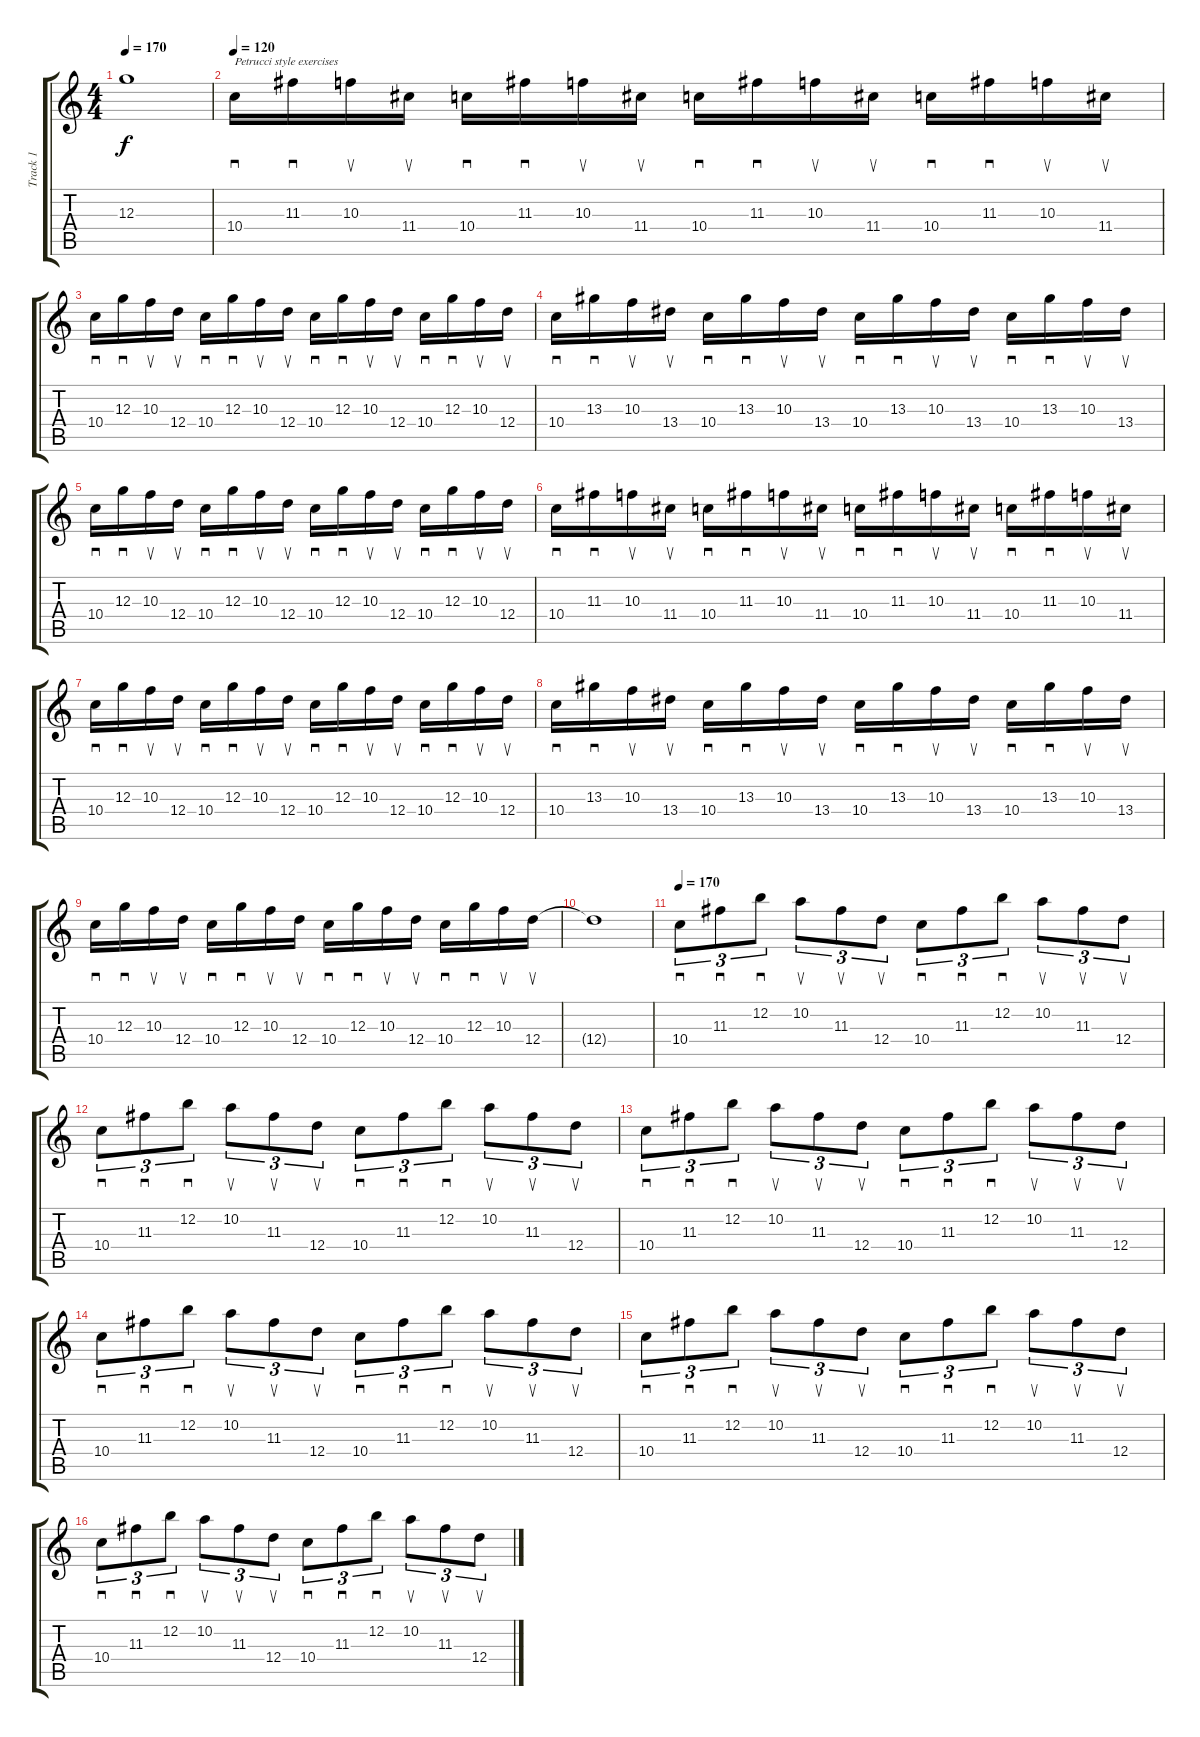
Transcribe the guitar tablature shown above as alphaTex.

\track ("Track 1" "Track 1") {instrument acousticguitarsteel}
\staff {score tabs}
\tuning (E4 B3 G3 D3 A2 E2) {hide}
\ts (4 4)
\tempo 170
\clef g2
\ks c
12.3{t}.1{dy f} |
\tempo 120
10.4.16{sd txt "Petrucci style exercises"} 11.3.16{sd} 10.3.16{su} 11.4.16{su} 10.4.16{sd} 11.3.16{sd} 10.3.16{su} 11.4.16{su} 10.4.16{sd} 11.3.16{sd} 10.3.16{su} 11.4.16{su} 10.4.16{sd} 11.3.16{sd} 10.3.16{su} 11.4.16{su} |
10.4.16{sd} 12.3.16{sd} 10.3.16{su} 12.4.16{su} 10.4.16{sd} 12.3.16{sd} 10.3.16{su} 12.4.16{su} 10.4.16{sd} 12.3.16{sd} 10.3.16{su} 12.4.16{su} 10.4.16{sd} 12.3.16{sd} 10.3.16{su} 12.4.16{su} |
10.4.16{sd} 13.3.16{sd} 10.3.16{su} 13.4.16{su} 10.4.16{sd} 13.3.16{sd} 10.3.16{su} 13.4.16{su} 10.4.16{sd} 13.3.16{sd} 10.3.16{su} 13.4.16{su} 10.4.16{sd} 13.3.16{sd} 10.3.16{su} 13.4.16{su} |
10.4.16{sd} 12.3.16{sd} 10.3.16{su} 12.4.16{su} 10.4.16{sd} 12.3.16{sd} 10.3.16{su} 12.4.16{su} 10.4.16{sd} 12.3.16{sd} 10.3.16{su} 12.4.16{su} 10.4.16{sd} 12.3.16{sd} 10.3.16{su} 12.4.16{su} |
10.4.16{sd} 11.3.16{sd} 10.3.16{su} 11.4.16{su} 10.4.16{sd} 11.3.16{sd} 10.3.16{su} 11.4.16{su} 10.4.16{sd} 11.3.16{sd} 10.3.16{su} 11.4.16{su} 10.4.16{sd} 11.3.16{sd} 10.3.16{su} 11.4.16{su} |
10.4.16{sd} 12.3.16{sd} 10.3.16{su} 12.4.16{su} 10.4.16{sd} 12.3.16{sd} 10.3.16{su} 12.4.16{su} 10.4.16{sd} 12.3.16{sd} 10.3.16{su} 12.4.16{su} 10.4.16{sd} 12.3.16{sd} 10.3.16{su} 12.4.16{su} |
10.4.16{sd} 13.3.16{sd} 10.3.16{su} 13.4.16{su} 10.4.16{sd} 13.3.16{sd} 10.3.16{su} 13.4.16{su} 10.4.16{sd} 13.3.16{sd} 10.3.16{su} 13.4.16{su} 10.4.16{sd} 13.3.16{sd} 10.3.16{su} 13.4.16{su} |
10.4.16{sd} 12.3.16{sd} 10.3.16{su} 12.4.16{su} 10.4.16{sd} 12.3.16{sd} 10.3.16{su} 12.4.16{su} 10.4.16{sd} 12.3.16{sd} 10.3.16{su} 12.4.16{su} 10.4.16{sd} 12.3.16{sd} 10.3.16{su} 12.4.16{su} |
12.4{t}.1 |
\tempo 170
10.4.8{sd tu (3 2)} 11.3.8{sd tu (3 2)} 12.2.8{sd tu (3 2)} 10.2.8{su tu (3 2)} 11.3.8{su tu (3 2)} 12.4.8{su tu (3 2)} 10.4.8{sd tu (3 2)} 11.3.8{sd tu (3 2)} 12.2.8{sd tu (3 2)} 10.2.8{su tu (3 2)} 11.3.8{su tu (3 2)} 12.4.8{su tu (3 2)} |
10.4.8{sd tu (3 2)} 11.3.8{sd tu (3 2)} 12.2.8{sd tu (3 2)} 10.2.8{su tu (3 2)} 11.3.8{su tu (3 2)} 12.4.8{su tu (3 2)} 10.4.8{sd tu (3 2)} 11.3.8{sd tu (3 2)} 12.2.8{sd tu (3 2)} 10.2.8{su tu (3 2)} 11.3.8{su tu (3 2)} 12.4.8{su tu (3 2)} |
10.4.8{sd tu (3 2)} 11.3.8{sd tu (3 2)} 12.2.8{sd tu (3 2)} 10.2.8{su tu (3 2)} 11.3.8{su tu (3 2)} 12.4.8{su tu (3 2)} 10.4.8{sd tu (3 2)} 11.3.8{sd tu (3 2)} 12.2.8{sd tu (3 2)} 10.2.8{su tu (3 2)} 11.3.8{su tu (3 2)} 12.4.8{su tu (3 2)} |
10.4.8{sd tu (3 2)} 11.3.8{sd tu (3 2)} 12.2.8{sd tu (3 2)} 10.2.8{su tu (3 2)} 11.3.8{su tu (3 2)} 12.4.8{su tu (3 2)} 10.4.8{sd tu (3 2)} 11.3.8{sd tu (3 2)} 12.2.8{sd tu (3 2)} 10.2.8{su tu (3 2)} 11.3.8{su tu (3 2)} 12.4.8{su tu (3 2)} |
10.4.8{sd tu (3 2)} 11.3.8{sd tu (3 2)} 12.2.8{sd tu (3 2)} 10.2.8{su tu (3 2)} 11.3.8{su tu (3 2)} 12.4.8{su tu (3 2)} 10.4.8{sd tu (3 2)} 11.3.8{sd tu (3 2)} 12.2.8{sd tu (3 2)} 10.2.8{su tu (3 2)} 11.3.8{su tu (3 2)} 12.4.8{su tu (3 2)} |
10.4.8{sd tu (3 2)} 11.3.8{sd tu (3 2)} 12.2.8{sd tu (3 2)} 10.2.8{su tu (3 2)} 11.3.8{su tu (3 2)} 12.4.8{su tu (3 2)} 10.4.8{sd tu (3 2)} 11.3.8{sd tu (3 2)} 12.2.8{sd tu (3 2)} 10.2.8{su tu (3 2)} 11.3.8{su tu (3 2)} 12.4.8{su tu (3 2)}
